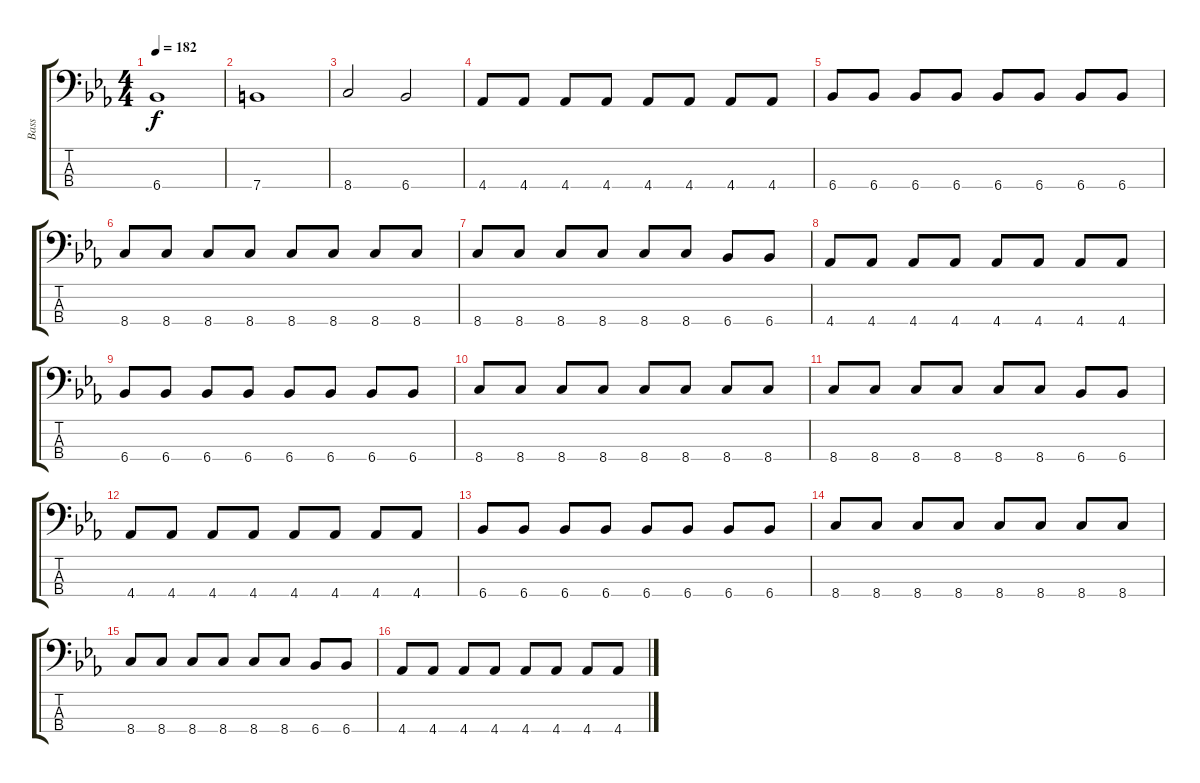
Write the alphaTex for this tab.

\track ("Bass" "Bass") {instrument electricbassfinger}
\staff {score tabs}
\tuning (G2 D2 A1 E1) {hide}
\ts (4 4)
\tempo 182
\clef f4
\ks eb
6.4.1{dy f} |
7.4.1 |
8.4.2 6.4.2 |
4.4.8 4.4.8 4.4.8 4.4.8 4.4.8 4.4.8 4.4.8 4.4.8 |
6.4.8 6.4.8 6.4.8 6.4.8 6.4.8 6.4.8 6.4.8 6.4.8 |
8.4.8 8.4.8 8.4.8 8.4.8 8.4.8 8.4.8 8.4.8 8.4.8 |
8.4.8 8.4.8 8.4.8 8.4.8 8.4.8 8.4.8 6.4.8 6.4.8 |
4.4.8 4.4.8 4.4.8 4.4.8 4.4.8 4.4.8 4.4.8 4.4.8 |
6.4.8 6.4.8 6.4.8 6.4.8 6.4.8 6.4.8 6.4.8 6.4.8 |
8.4.8 8.4.8 8.4.8 8.4.8 8.4.8 8.4.8 8.4.8 8.4.8 |
8.4.8 8.4.8 8.4.8 8.4.8 8.4.8 8.4.8 6.4.8 6.4.8 |
4.4.8 4.4.8 4.4.8 4.4.8 4.4.8 4.4.8 4.4.8 4.4.8 |
6.4.8 6.4.8 6.4.8 6.4.8 6.4.8 6.4.8 6.4.8 6.4.8 |
8.4.8 8.4.8 8.4.8 8.4.8 8.4.8 8.4.8 8.4.8 8.4.8 |
8.4.8 8.4.8 8.4.8 8.4.8 8.4.8 8.4.8 6.4.8 6.4.8 |
4.4.8 4.4.8 4.4.8 4.4.8 4.4.8 4.4.8 4.4.8 4.4.8
